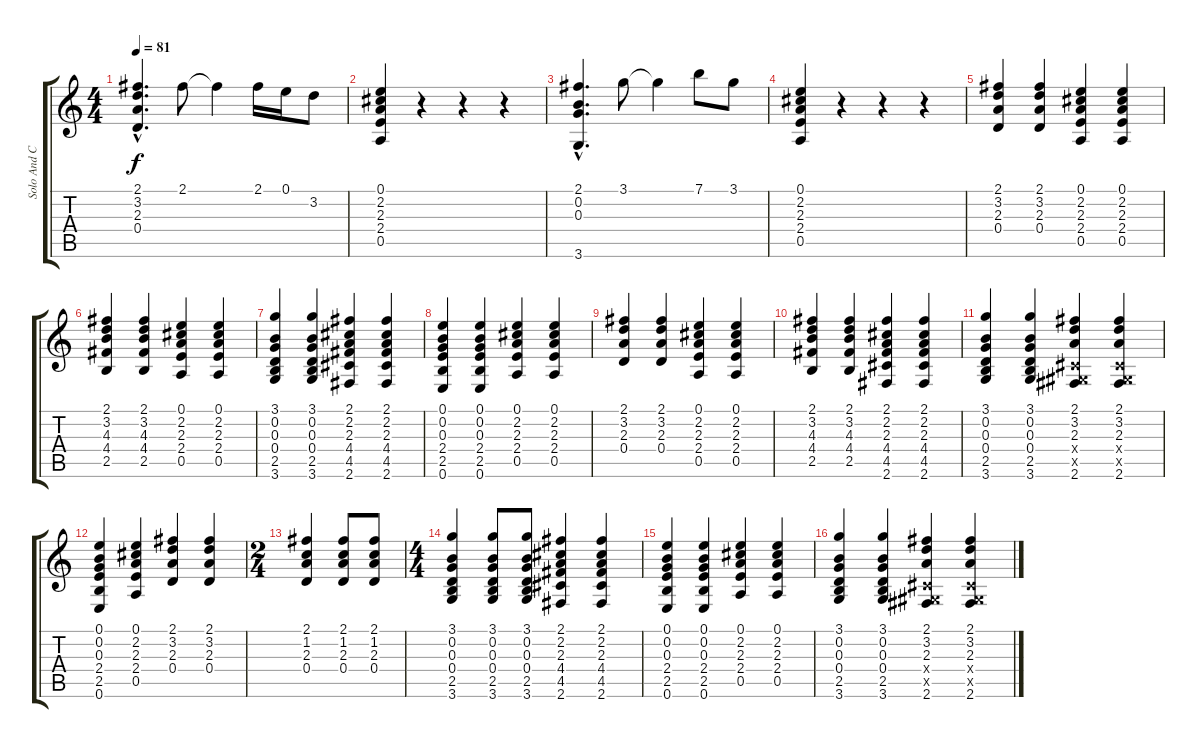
\track ("Solo And Chords" "Solo And C") {instrument acousticguitarnylon}
\staff {score tabs}
\tuning (E4 B3 G3 D3 A2 E2) {hide}
\ts (4 4)
\tempo 81
\clef g2
\ks c
(2.1{hac} 3.2{hac} 2.3{hac} 0.4{hac}).4{d dy f instrument acousticguitarnylon} 2.1.8 2.1{t}.4 2.1.16 0.1.16 3.2.8 |
(0.1 2.2 2.3 2.4 0.5).4 r.4 r.4 r.4 |
(2.1{hac} 0.2{hac} 0.3{hac} 3.6{hac}).4{d} 3.1.8 3.1{t}.4 7.1.8 3.1.8 |
(0.1 2.2 2.3 2.4 0.5).4 r.4 r.4 r.4 |
(2.1 3.2 2.3 0.4).4 (2.1 3.2 2.3 0.4).4 (0.1 2.2 2.3 2.4 0.5).4 (0.1 2.2 2.3 2.4 0.5).4 |
(2.1 3.2 4.3 4.4 2.5).4 (2.1 3.2 4.3 4.4 2.5).4 (0.1 2.2 2.3 2.4 0.5).4 (0.1 2.2 2.3 2.4 0.5).4 |
(3.1 0.2 0.3 0.4 2.5 3.6).4 (3.1 0.2 0.3 0.4 2.5 3.6).4 (2.1 2.2 2.3 4.4 4.5 2.6).4 (2.1 2.2 2.3 4.4 4.5 2.6).4 |
(0.1 0.2 0.3 2.4 2.5 0.6).4 (0.1 0.2 0.3 2.4 2.5 0.6).4 (0.1 2.2 2.3 2.4 0.5).4 (0.1 2.2 2.3 2.4 0.5).4 |
(2.1 3.2 2.3 0.4).4 (2.1 3.2 2.3 0.4).4 (0.1 2.2 2.3 2.4 0.5).4 (0.1 2.2 2.3 2.4 0.5).4 |
(2.1 3.2 4.3 4.4 2.5).4 (2.1 3.2 4.3 4.4 2.5).4 (2.1 2.2 2.3 4.4 4.5 2.6).4 (2.1 2.2 2.3 4.4 4.5 2.6).4 |
(3.1 0.2 0.3 0.4 2.5 3.6).4 (3.1 0.2 0.3 0.4 2.5 3.6).4 (2.1 3.2 2.3 -1.4{x} -1.5{x} 2.6).4 (2.1 3.2 2.3 -1.4{x} -1.5{x} 2.6).4 |
(0.1 0.2 0.3 2.4 2.5 0.6).4 (0.1 2.2 2.3 2.4 0.5).4 (2.1 3.2 2.3 0.4).4 (2.1 3.2 2.3 0.4).4 |
\ts (2 4)
(2.1 1.2 2.3 0.4).4 (2.1 1.2 2.3 0.4).8 (2.1 1.2 2.3 0.4).8 |
\ts (4 4)
(3.1 0.2 0.3 0.4 2.5 3.6).4 (3.1 0.2 0.3 0.4 2.5 3.6).8 (3.1 0.2 0.3 0.4 2.5 3.6).8 (2.1 2.2 2.3 4.4 4.5 2.6).4 (2.1 2.2 2.3 4.4 4.5 2.6).4 |
(0.1 0.2 0.3 2.4 2.5 0.6).4 (0.1 0.2 0.3 2.4 2.5 0.6).4 (0.1 2.2 2.3 2.4 0.5).4 (0.1 2.2 2.3 2.4 0.5).4 |
(3.1 0.2 0.3 0.4 2.5 3.6).4 (3.1 0.2 0.3 0.4 2.5 3.6).4 (2.1 3.2 2.3 -1.4{x} -1.5{x} 2.6).4 (2.1 3.2 2.3 -1.4{x} -1.5{x} 2.6).4
